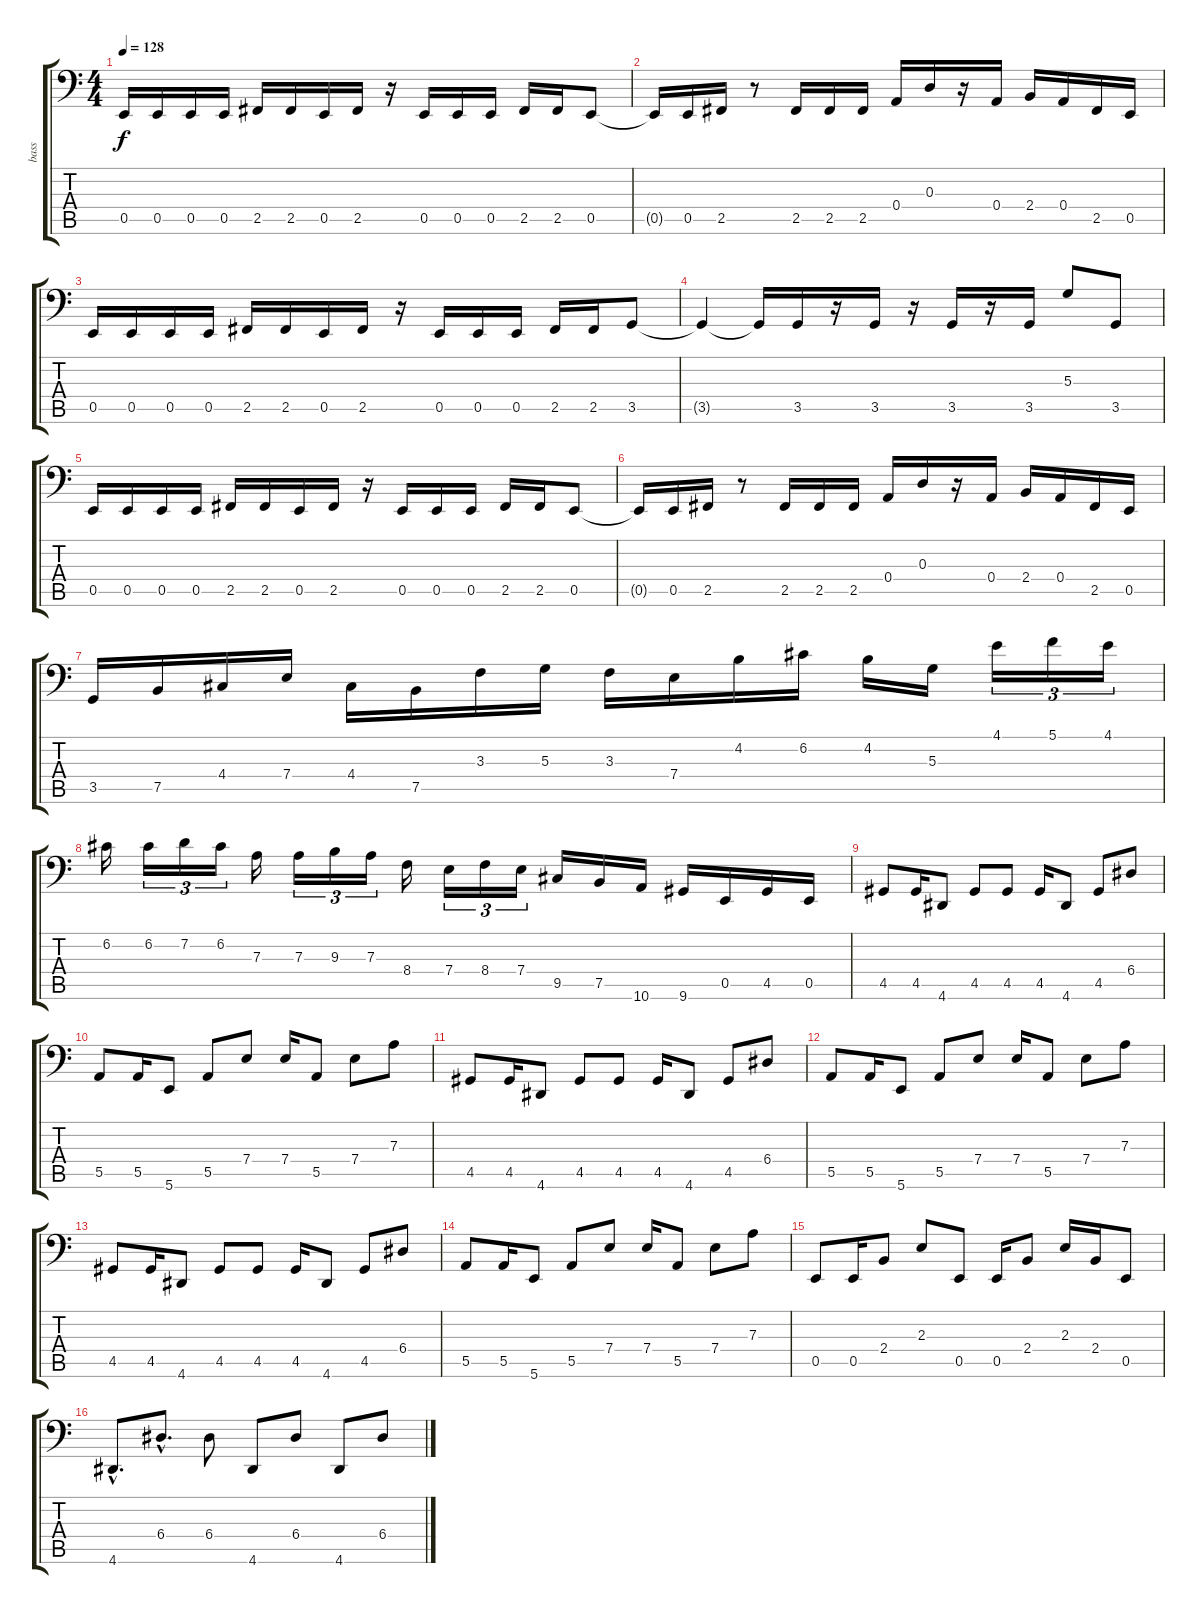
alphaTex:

\track ("bass" "bass") {instrument electricbassfinger}
\staff {score tabs}
\tuning (C3 G2 D2 A1 E1 B0) {hide}
\ts (4 4)
\tempo 128
\clef f4
\ks c
0.5.16{dy f} 0.5.16 0.5.16 0.5.16 2.5.16 2.5.16 0.5.16 2.5.16 r.16 0.5.16 0.5.16 0.5.16 2.5.16 2.5.16 0.5.8 |
0.5{t}.16 0.5.16 2.5.16 r.8 2.5.16 2.5.16 2.5.16 0.4.16 0.3.16 r.16 0.4.16 2.4.16 0.4.16 2.5.16 0.5.16 |
0.5.16 0.5.16 0.5.16 0.5.16 2.5.16 2.5.16 0.5.16 2.5.16 r.16 0.5.16 0.5.16 0.5.16 2.5.16 2.5.16 3.5.8 |
3.5{t}.4 3.5{t}.16 3.5.16 r.16 3.5.16 r.16 3.5.16 r.16 3.5.16 5.3.8 3.5.8 |
0.5.16 0.5.16 0.5.16 0.5.16 2.5.16 2.5.16 0.5.16 2.5.16 r.16 0.5.16 0.5.16 0.5.16 2.5.16 2.5.16 0.5.8 |
0.5{t}.16 0.5.16 2.5.16 r.8 2.5.16 2.5.16 2.5.16 0.4.16 0.3.16 r.16 0.4.16 2.4.16 0.4.16 2.5.16 0.5.16 |
3.5.16 7.5.16 4.4.16 7.4.16 4.4.16 7.5.16 3.3.16 5.3.16 3.3.16 7.4.16 4.2.16 6.2.16 4.2.16 5.3.16 4.1.16{tu (3 2)} 5.1.16{tu (3 2)} 4.1.16{tu (3 2)} |
6.2.16 6.2.16{tu (3 2)} 7.2.16{tu (3 2)} 6.2.16{tu (3 2)} 7.3.16 7.3.16{tu (3 2)} 9.3.16{tu (3 2)} 7.3.16{tu (3 2)} 8.4.16 7.4.16{tu (3 2)} 8.4.16{tu (3 2)} 7.4.16{tu (3 2)} 9.5.16 7.5.16 10.6.16 9.6.16 0.5.16 4.5.16 0.5.16 |
4.5.8 4.5.16 4.6.8 4.5.8 4.5.8 4.5.16 4.6.8 4.5.8 6.4.8 |
5.5.8 5.5.16 5.6.8 5.5.8 7.4.8 7.4.16 5.5.8 7.4.8 7.3.8 |
4.5.8 4.5.16 4.6.8 4.5.8 4.5.8 4.5.16 4.6.8 4.5.8 6.4.8 |
5.5.8 5.5.16 5.6.8 5.5.8 7.4.8 7.4.16 5.5.8 7.4.8 7.3.8 |
4.5.8 4.5.16 4.6.8 4.5.8 4.5.8 4.5.16 4.6.8 4.5.8 6.4.8 |
5.5.8 5.5.16 5.6.8 5.5.8 7.4.8 7.4.16 5.5.8 7.4.8 7.3.8 |
0.5.8 0.5.16 2.4.8 2.3.8 0.5.8 0.5.16 2.4.8 2.3.16 2.4.16 0.5.8 |
4.6{hac}.8{d} 6.4{hac}.8{d} 6.4.8 4.6.8 6.4.8 4.6.8 6.4.8
